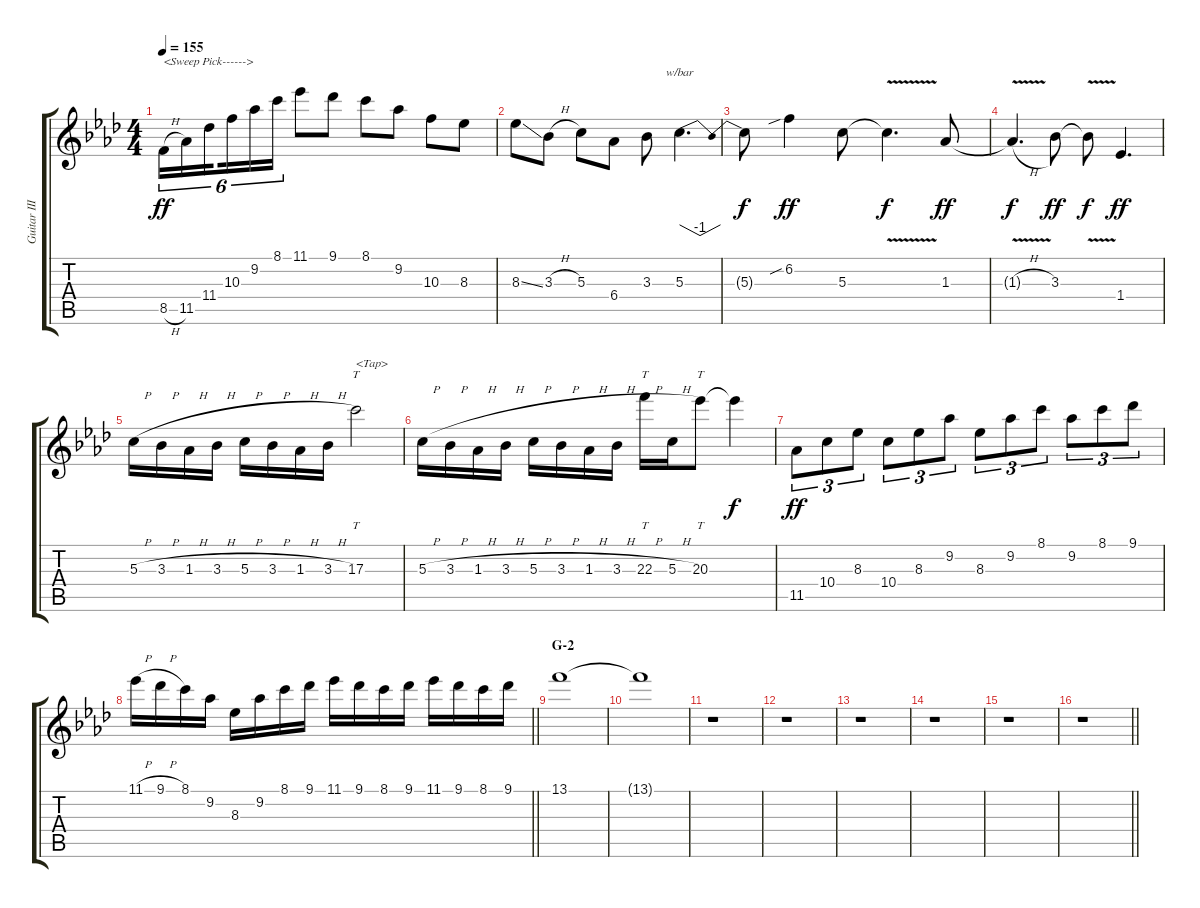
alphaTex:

\track ("Guitar III" "Guitar III") {instrument overdrivenguitar}
\staff {score tabs}
\tuning (E4 B3 G3 D3 A2 E2) {hide}
\ts (4 4)
\tempo 155
\clef g2
\ks ab
8.5{h}.16{tu (6 4) txt "<Sweep Pick------>" dy ff} 11.5.16{tu (6 4)} 11.4.16{tu (6 4) beam splitsecondary} 10.3.16{tu (6 4)} 9.2.16{tu (6 4)} 8.1.16{tu (6 4)} 11.1.8 9.1.8 8.1.8 9.2.8 10.3.8 8.3.8 |
8.3{ss}.8 3.3{h}.8 5.3.8 6.4.8 3.3.8 5.3.4{d tbe (dip default 0 0 30 -4 60 0)} |
5.3{t}.8{dy f} 6.2{sib}.4{dy ff} 5.3.8 5.3{v t}.4{d dy f} 1.3.8{dy ff} |
1.3{v h t}.4{d dy f} 3.3.8{dy ff} 3.3{v t}.8{dy f} 1.4.4{d dy ff} |
5.3{h}.16 3.3{h}.16 1.3{h}.16 3.3{h}.16 5.3{h}.16 3.3{h}.16 1.3{h}.16 3.3{h}.16 17.3.2{tt txt "<Tap>"} |
5.3{h}.16 3.3{h}.16 1.3{h}.16 3.3{h}.16 5.3{h}.16 3.3{h}.16 1.3{h}.16 3.3{h}.16 22.3{h}.16{tt} 5.3{h}.16 20.3.8{tt} 20.3{t}.4{dy f} |
11.5.8{tu (3 2) dy ff} 10.4.8{tu (3 2)} 8.3.8{tu (3 2)} 10.4.8{tu (3 2)} 8.3.8{tu (3 2)} 9.2.8{tu (3 2)} 8.3.8{tu (3 2)} 9.2.8{tu (3 2)} 8.1.8{tu (3 2)} 9.2.8{tu (3 2)} 8.1.8{tu (3 2)} 9.1.8{tu (3 2)} |
\barLineRight lightlight
11.1{h}.16 9.1{h}.16 8.1.16 9.2.16 8.3.16 9.2.16 8.1.16 9.1.16 11.1.16 9.1.16 8.1.16 9.1.16 11.1.16 9.1.16 8.1.16 9.1.16 |
\section ("" "G-2")
13.1.1 |
13.1{t}.1 |
r.1 |
r.1 |
r.1 |
r.1 |
r.1 |
\barLineRight lightlight
r.1
